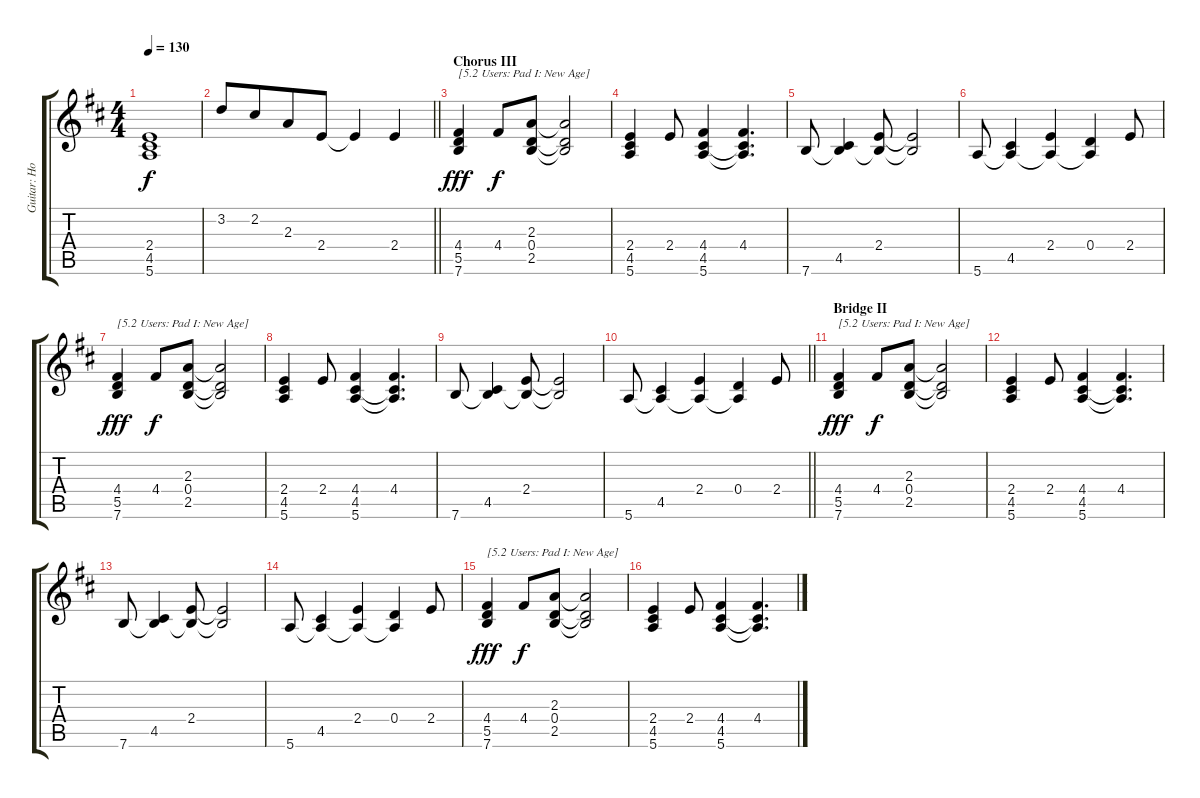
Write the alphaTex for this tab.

\track ("Guitar: Howard" "Guitar: Ho") {instrument electricguitarjazz}
\staff {score tabs}
\tuning (E4 B3 G3 D3 A2 E2) {hide}
\ts (4 4)
\tempo 130
\clef g2
\ks d
(2.4 4.5 5.6).1{dy f} |
\barLineRight lightlight
3.2.8 2.2.8{beam merge} 2.3.8 2.4.8 2.4{t}.4 2.4.4 |
\section ("" "Chorus III")
(4.4 5.5 7.6).4{txt "[5.2 Users: Pad I: New Age]" dy fff} 4.4.8{dy f} (2.3 0.4 2.5).8 (2.3{t} 0.4{t} 2.5{t}).2 |
(2.4 4.5 5.6).4 2.4.8 (4.4 4.5 5.6).4 (4.4 4.5{t} 5.6{t}).4{d} |
7.6.8 (4.5 7.6{t}).4 (2.4 7.6{t}).8 (2.4{t} 7.6{t}).2 |
5.6.8 (4.5 5.6{t}).4 (2.4 5.6{t}).4 (0.4 5.6{t}).4 2.4.8 |
(4.4 5.5 7.6).4{txt "[5.2 Users: Pad I: New Age]" dy fff} 4.4.8{dy f} (2.3 0.4 2.5).8 (2.3{t} 0.4{t} 2.5{t}).2 |
(2.4 4.5 5.6).4 2.4.8 (4.4 4.5 5.6).4 (4.4 4.5{t} 5.6{t}).4{d} |
7.6.8 (4.5 7.6{t}).4 (2.4 7.6{t}).8 (2.4{t} 7.6{t}).2 |
\barLineRight lightlight
5.6.8 (4.5 5.6{t}).4 (2.4 5.6{t}).4 (0.4 5.6{t}).4 2.4.8 |
\section ("" "Bridge II")
(4.4 5.5 7.6).4{txt "[5.2 Users: Pad I: New Age]" dy fff} 4.4.8{dy f} (2.3 0.4 2.5).8 (2.3{t} 0.4{t} 2.5{t}).2 |
(2.4 4.5 5.6).4 2.4.8 (4.4 4.5 5.6).4 (4.4 4.5{t} 5.6{t}).4{d} |
7.6.8 (4.5 7.6{t}).4 (2.4 7.6{t}).8 (2.4{t} 7.6{t}).2 |
5.6.8 (4.5 5.6{t}).4 (2.4 5.6{t}).4 (0.4 5.6{t}).4 2.4.8 |
(4.4 5.5 7.6).4{txt "[5.2 Users: Pad I: New Age]" dy fff} 4.4.8{dy f} (2.3 0.4 2.5).8 (2.3{t} 0.4{t} 2.5{t}).2 |
(2.4 4.5 5.6).4 2.4.8 (4.4 4.5 5.6).4 (4.4 4.5{t} 5.6{t}).4{d}
